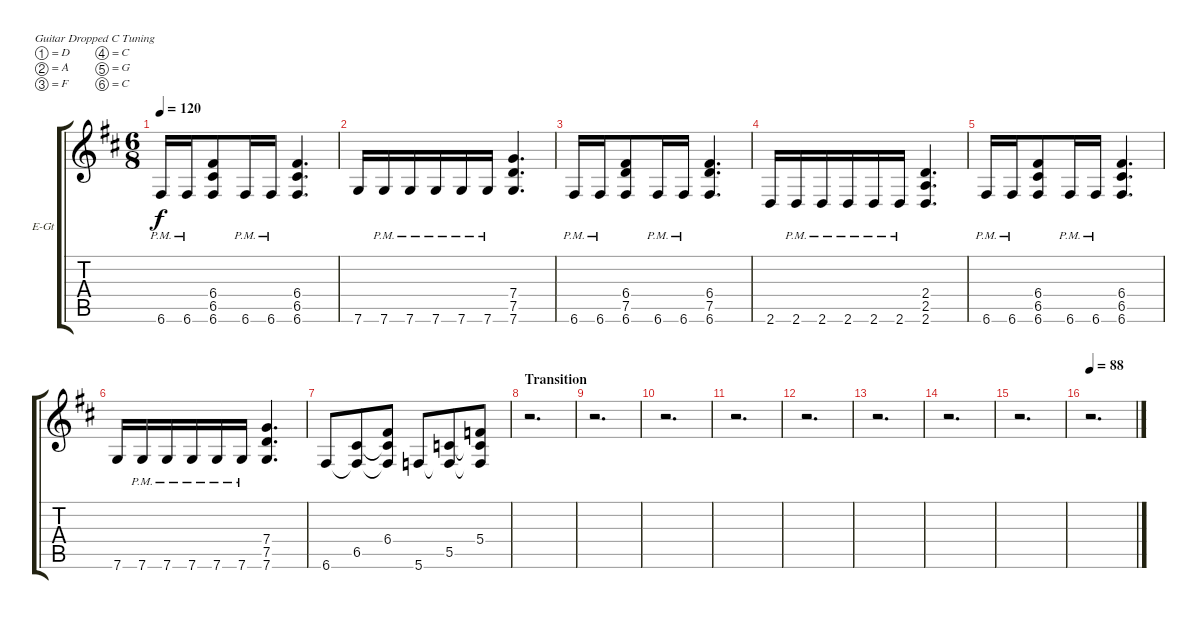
\bracketExtendMode groupsimilarinstruments
\firstSystemTrackNameOrientation horizontal
\otherSystemsTrackNameOrientation horizontal
\track ("Electric Guitar 1" "E-Gt") {instrument distortionguitar}
\staff {score tabs}
\tuning (D4 A3 F3 C3 G2 C2)
\ts (6 8)
\tempo 120
\clef g2
\ks d
6.6{pm}.16{dy f} 6.6{pm}.16 (6.6 6.5 6.4).8 6.6{pm}.16 6.6{pm}.16 (6.6 6.5 6.4).4{d} |
7.6.16 7.6{pm}.16 7.6{pm}.16 7.6{pm}.16 7.6{pm}.16 7.6{pm}.16 (7.6 7.5 7.4).4{d} |
6.6{pm}.16 6.6{pm}.16 (6.6 7.5 6.4).8 6.6{pm}.16 6.6{pm}.16 (6.6 7.5 6.4).4{d} |
2.6.16 2.6{pm}.16 2.6{pm}.16 2.6{pm}.16 2.6{pm}.16 2.6{pm}.16 (2.6 2.5 2.4).4{d} |
6.6{pm}.16 6.6{pm}.16 (6.6 6.5 6.4).8 6.6{pm}.16 6.6{pm}.16 (6.6 6.5 6.4).4{d} |
7.6.16 7.6{pm}.16 7.6{pm}.16 7.6{pm}.16 7.6{pm}.16 7.6{pm}.16 (7.6 7.5 7.4).4{d} |
6.6.8 (6.5 6.6{t}).8 (6.4 6.6{t} 6.5{t}).8 5.6.8 (5.5 5.6{t}).8 (5.4 5.6{t} 5.5{t}).8 |
\section ("" "Transition")
r.2{d} |
r.2{d} |
r.2{d} |
r.2{d} |
r.2{d} |
r.2{d} |
r.2{d} |
r.2{d} |
\tempo 88
r.2{d}
